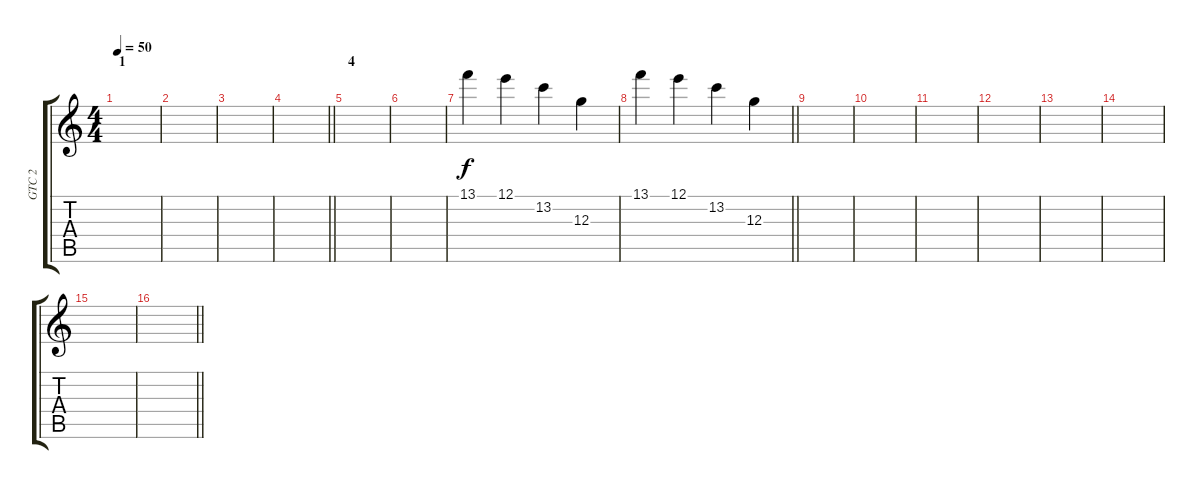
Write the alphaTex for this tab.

\track ("GTC 2" "GTC 2") {instrument electricguitarjazz}
\staff {score tabs}
\tuning (E4 B3 G3 D3 A2 D2) {hide}
\ts (4 4)
\section ("" "1")
\tempo 50
\clef g2
\ks c
|
|
|
\barLineRight lightlight
|
\section ("" "4")
|
|
13.1.4 12.1.4 13.2.4 12.3.4 |
\barLineRight lightlight
13.1.4 12.1.4 13.2.4 12.3.4 |
|
|
|
|
|
|
|
\barLineRight lightlight
